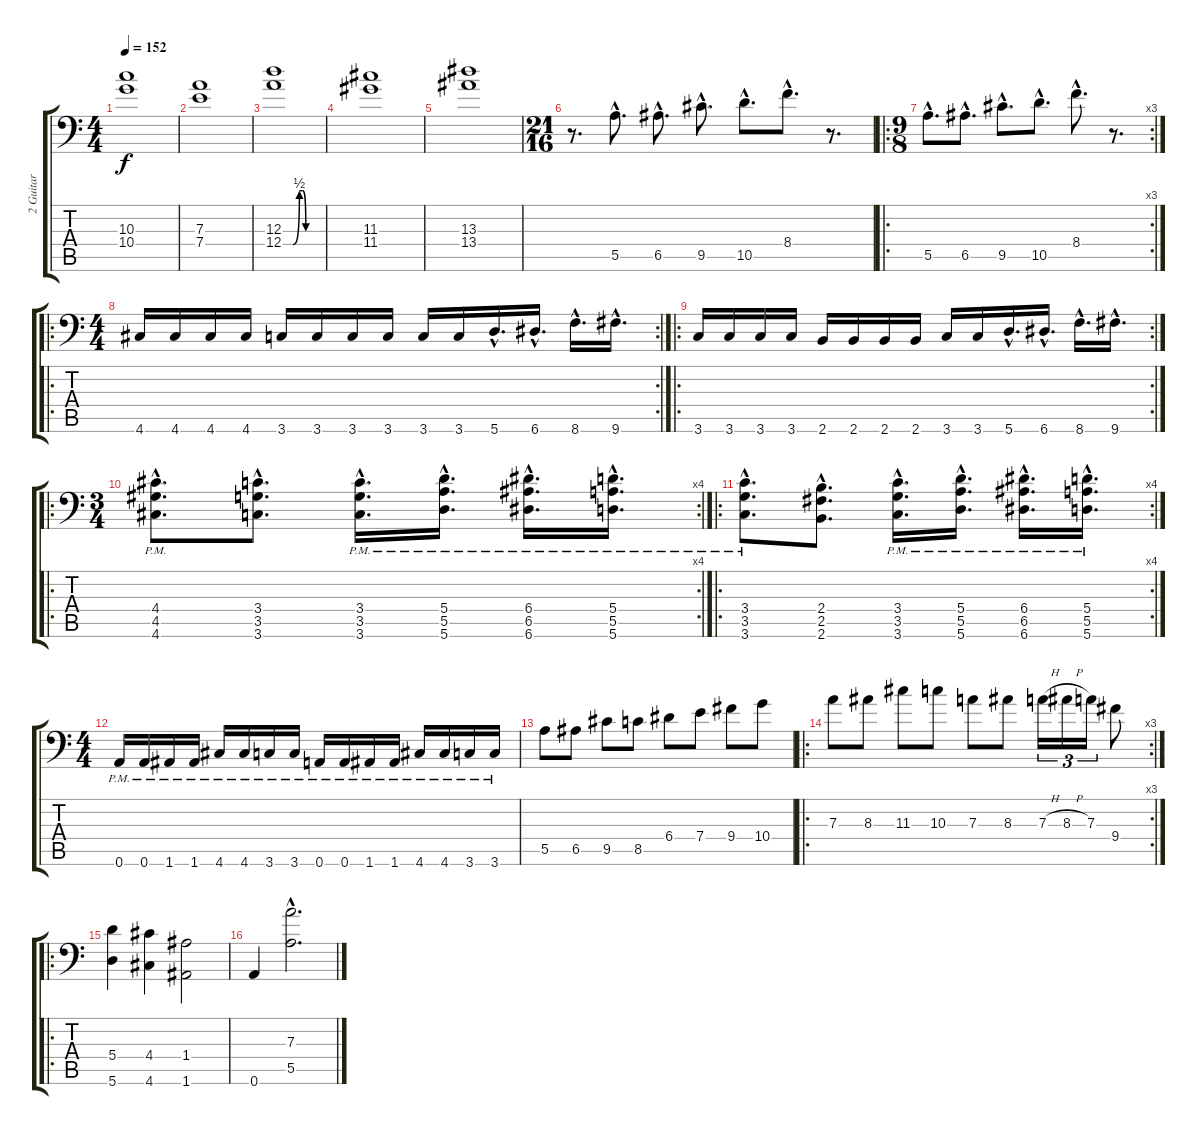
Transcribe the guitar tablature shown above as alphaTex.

\track ("2 Guitar" "2 Guitar") {instrument distortionguitar}
\staff {score tabs}
\tuning (B3 Gb3 D3 A2 E2 A1) {hide}
\ts (4 4)
\tempo 152
\clef f4
\ks c
(10.3 10.4).1{dy f} |
(7.3 7.4).1 |
(12.3 12.4{be (custom 0 0 15 0 25 2 30 2 35 0 60 0)}).1 |
(11.3 11.4).1 |
(13.3 13.4).1 |
\ts (21 16)
r.8{d} 5.5{hac}.8{d} 6.5{hac}.8{d} 9.5{hac}.8{d} 10.5{hac}.8{d} 8.4{hac}.8{d} r.8{d} |
\ro
\rc 3
\ts (9 8)
5.5{hac}.8{d} 6.5{hac}.8{d} 9.5{hac}.8{d} 10.5{hac}.8{d} 8.4{hac}.8{d} r.8{d} |
\ro
\rc 2
\ts (4 4)
4.6.16 4.6.16 4.6.16 4.6.16 3.6.16 3.6.16 3.6.16 3.6.16 3.6.16 3.6.16 5.6{hac}.16{d} 6.6{hac}.16{d} 8.6{hac}.16{d} 9.6{hac}.16{d} |
\ro
\rc 2
3.6.16 3.6.16 3.6.16 3.6.16 2.6.16 2.6.16 2.6.16 2.6.16 3.6.16 3.6.16 5.6{hac}.16{d} 6.6{hac}.16{d} 8.6{hac}.16{d} 9.6{hac}.16{d} |
\ro
\rc 4
\ts (3 4)
(4.4{hac pm} 4.5{hac pm} 4.6{hac pm}).8{d} (3.4{hac} 3.5{hac} 3.6{hac}).8{d} (3.4{hac pm} 3.5{hac pm} 3.6{hac pm}).16{d} (5.4{hac pm} 5.5{hac pm} 5.6{hac pm}).16{d} (6.4{hac pm} 6.5{hac pm} 6.6{hac pm}).16{d} (5.4{hac pm} 5.5{hac pm} 5.6{hac pm}).16{d} |
\ro
\rc 4
(3.4{hac pm} 3.5{hac pm} 3.6{hac pm}).8{d} (2.4{hac} 2.5{hac} 2.6{hac}).8{d} (3.4{hac pm} 3.5{hac pm} 3.6{hac pm}).16{d} (5.4{hac pm} 5.5{hac pm} 5.6{hac pm}).16{d} (6.4{hac pm} 6.5{hac pm} 6.6{hac pm}).16{d} (5.4{hac pm} 5.5{hac pm} 5.6{hac pm}).16{d} |
\ts (4 4)
0.6{pm}.16 0.6{pm}.16 1.6{pm}.16 1.6{pm}.16 4.6{pm}.16 4.6{pm}.16 3.6{pm}.16 3.6{pm}.16 0.6{pm}.16 0.6{pm}.16 1.6{pm}.16 1.6{pm}.16 4.6{pm}.16 4.6{pm}.16 3.6{pm}.16 3.6{pm}.16 |
5.5.8 6.5.8 9.5.8 8.5.8 6.4.8 7.4.8 9.4.8 10.4.8 |
\ro
\rc 3
7.3.8 8.3.8 11.3.8 10.3.8 7.3.8 8.3.8 7.3{h}.16{tu (3 2)} 8.3{h}.16{tu (3 2)} 7.3.16{tu (3 2)} 9.4.8 |
\ro
(5.4 5.6).4 (4.4 4.6).4 (1.4 1.6).2 |
0.6.4 (7.3{hac} 5.5{hac}).2{d}
